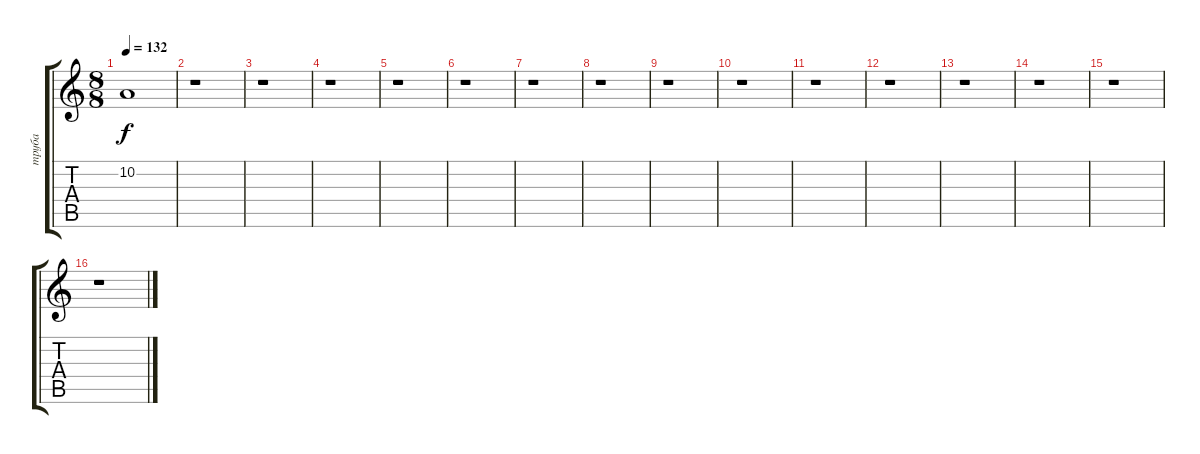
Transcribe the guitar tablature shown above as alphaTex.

\track ("труба" "труба") {instrument trumpet}
\staff {score tabs}
\tuning (E4 B3 G3 D3 A2 E2) {hide}
\ts (8 8)
\tempo 132
\clef g2
\ks c
10.2{t}.1{dy f} |
r.1 |
r.1 |
r.1 |
r.1 |
r.1 |
r.1 |
r.1 |
r.1 |
r.1 |
r.1 |
r.1 |
r.1 |
r.1 |
r.1 |
r.1
